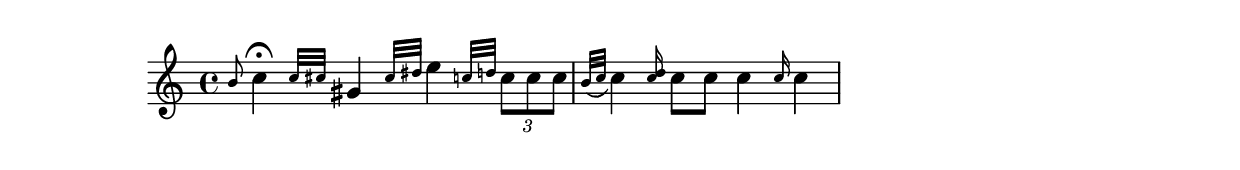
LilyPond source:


\version "2.1.28"

\header{
texidoc="
Grace notes are typeset as an encapsulated piece of music. You can
have beams, notes, chords, stems etc. within a @code{\grace} section.
Slurs that start within a grace section, but are not ended are attached
to the next normal note.  Grace notes have zero duration.  If there
are tuplets, the grace notes will not be under the brace.  Grace notes
can have accidentals, but they are (currently) spaced at a fixed
distance.  Grace notes (of course) come before the accidentals of the
main note.  Grace notes can also be positioned after the main note.

Grace notes without beams should have a slash, if @code{flagStyle} is
not set.  Main note scripts do not end up on the grace note.

"
}

\score {\notes \context Voice = VA \relative c'' {
	\grace b8 c4\fermata
	\grace {  c32[ cis32] } gis4
	\grace {  cis32[ dis32] } e4
	\grace {  c32[ d] }\times 2/3 {  c8[ c c] }
	 \grace {  b32[ ( c32] }   c4)
	\grace  <c d>16  c8[ c8]
%	\grace  c16  c8[ c8]
        %% broken?
	%%\grace  { \set Grace.graceAlignPosition = \right c16} c4
	c4 \grace  { c16 } c4
}
\paper {raggedright = ##t}
\midi{ }
}

